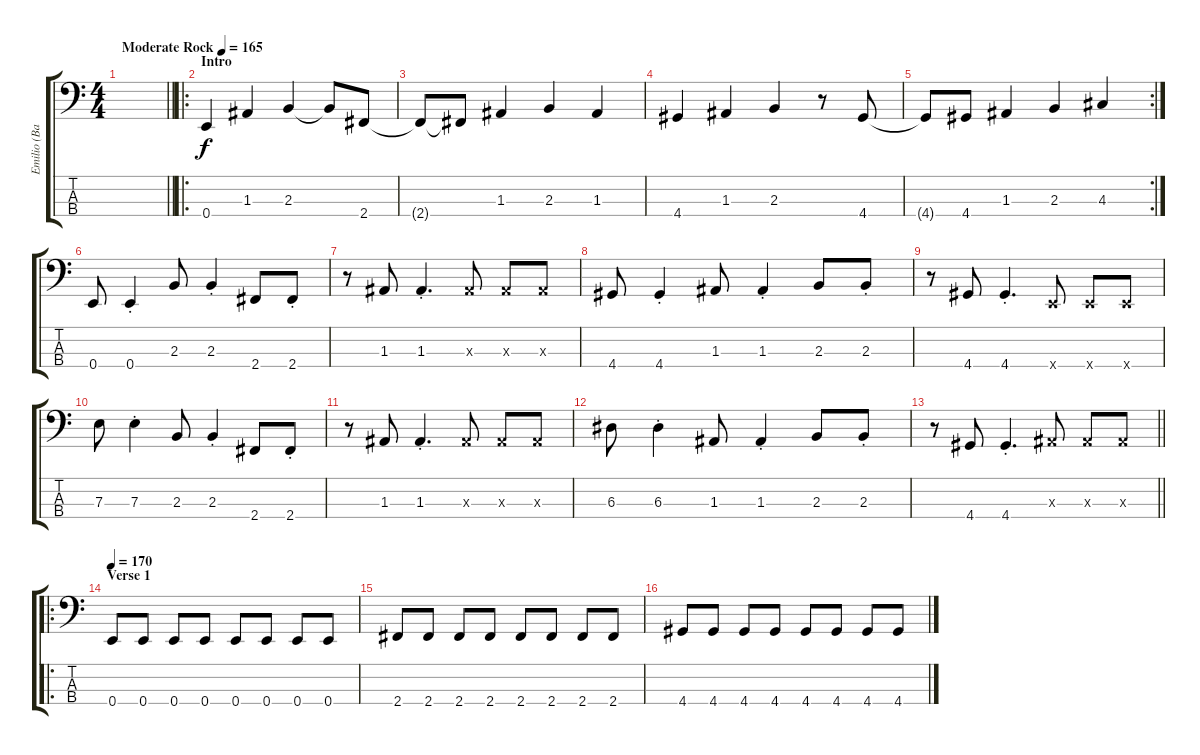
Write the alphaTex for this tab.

\track ("Emilio (Bass)" "Emilio (Ba") {instrument electricbasspick}
\staff {score tabs}
\tuning (G2 D2 A1 E1) {hide}
\ts (4 4)
\tempo (165 "Moderate Rock")
\clef f4
\barLineRight lightlight
\ks c
|
\ro
\section ("" "Intro")
0.4.4 1.3.4 2.3.4 2.3{t}.8 2.4.8 |
2.4{t}.8 2.4{t}.8 1.3.4 2.3.4 1.3.4 |
4.4.4 1.3.4 2.3.4 r.8 4.4.8 |
\rc 2
4.4{t}.8 4.4.8 1.3.4 2.3.4 4.3.4 |
0.4.8 0.4{st}.4 2.3.8 2.3{st}.4 2.4.8 2.4{st}.8 |
r.8 1.3.8 1.3{st}.4{d} 1.3{x}.8 1.3{x}.8 1.3{x}.8 |
4.4.8 4.4{st}.4 1.3.8 1.3{st}.4 2.3.8 2.3{st}.8 |
r.8 4.4.8 4.4{st}.4{d} 0.4{x}.8 0.4{x}.8 0.4{x}.8 |
7.3.8 7.3{st}.4 2.3.8 2.3{st}.4 2.4.8 2.4{st}.8 |
r.8 1.3.8 1.3{st}.4{d} 1.3{x}.8 1.3{x}.8 1.3{x}.8 |
6.3.8 6.3{st}.4 1.3.8 1.3{st}.4 2.3.8 2.3{st}.8 |
\barLineRight lightlight
r.8 4.4.8 4.4{st}.4{d} 1.3{x}.8 1.3{x}.8 1.3{x}.8 |
\ro
\section ("" "Verse 1")
\tempo 170
0.4.8 0.4.8 0.4.8 0.4.8 0.4.8 0.4.8 0.4.8 0.4.8 |
2.4.8 2.4.8 2.4.8 2.4.8 2.4.8 2.4.8 2.4.8 2.4.8 |
4.4.8 4.4.8 4.4.8 4.4.8 4.4.8 4.4.8 4.4.8 4.4.8
